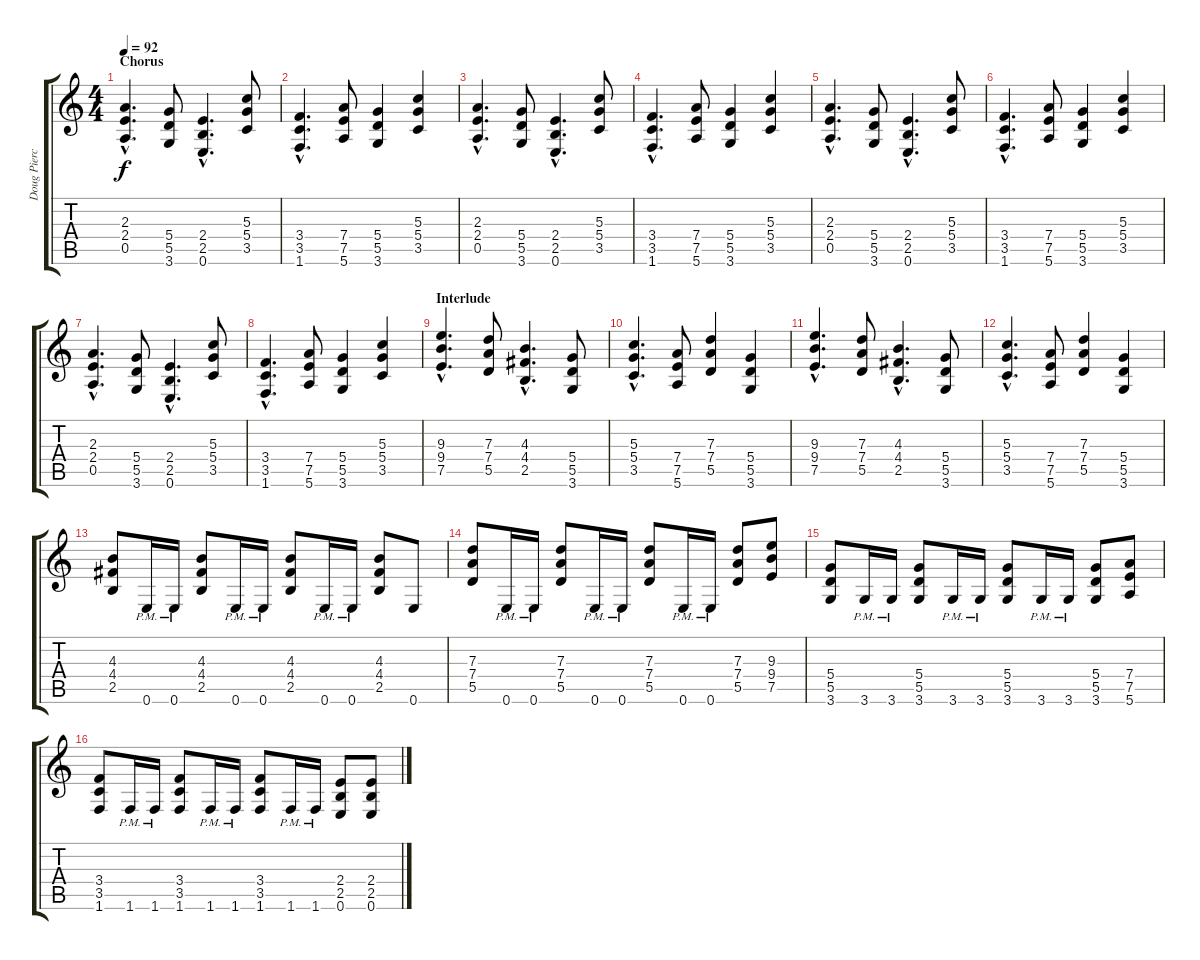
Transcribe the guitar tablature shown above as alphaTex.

\track ("Doug Piercy" "Doug Pierc") {instrument distortionguitar}
\staff {score tabs}
\tuning (E4 B3 G3 D3 A2 E2) {hide}
\ts (4 4)
\section ("" "Chorus")
\tempo 92
\clef g2
\ks c
(2.3{hac} 2.4{hac} 0.5{hac}).4{d dy f} (5.4 5.5 3.6).8 (2.4{hac} 2.5{hac} 0.6{hac}).4{d} (5.3 5.4 3.5).8 |
(3.4{hac} 3.5{hac} 1.6{hac}).4{d} (7.4 7.5 5.6).8 (5.4 5.5 3.6).4 (5.3 5.4 3.5).4 |
(2.3{hac} 2.4{hac} 0.5{hac}).4{d} (5.4 5.5 3.6).8 (2.4{hac} 2.5{hac} 0.6{hac}).4{d} (5.3 5.4 3.5).8 |
(3.4{hac} 3.5{hac} 1.6{hac}).4{d} (7.4 7.5 5.6).8 (5.4 5.5 3.6).4 (5.3 5.4 3.5).4 |
(2.3{hac} 2.4{hac} 0.5{hac}).4{d} (5.4 5.5 3.6).8 (2.4{hac} 2.5{hac} 0.6{hac}).4{d} (5.3 5.4 3.5).8 |
(3.4{hac} 3.5{hac} 1.6{hac}).4{d} (7.4 7.5 5.6).8 (5.4 5.5 3.6).4 (5.3 5.4 3.5).4 |
(2.3{hac} 2.4{hac} 0.5{hac}).4{d} (5.4 5.5 3.6).8 (2.4{hac} 2.5{hac} 0.6{hac}).4{d} (5.3 5.4 3.5).8 |
(3.4{hac} 3.5{hac} 1.6{hac}).4{d} (7.4 7.5 5.6).8 (5.4 5.5 3.6).4 (5.3 5.4 3.5).4 |
\section ("" "Interlude")
(9.3{hac} 9.4{hac} 7.5{hac}).4{d volume 13 balance 8} (7.3 7.4 5.5).8 (4.3{hac} 4.4{hac} 2.5{hac}).4{d} (5.4 5.5 3.6).8 |
(5.3{hac} 5.4{hac} 3.5{hac}).4{d} (7.4 7.5 5.6).8 (7.3 7.4 5.5).4 (5.4 5.5 3.6).4 |
(9.3{hac} 9.4{hac} 7.5{hac}).4{d} (7.3 7.4 5.5).8 (4.3{hac} 4.4{hac} 2.5{hac}).4{d} (5.4 5.5 3.6).8 |
(5.3{hac} 5.4{hac} 3.5{hac}).4{d} (7.4 7.5 5.6).8 (7.3 7.4 5.5).4 (5.4 5.5 3.6).4 |
(4.3 4.4 2.5).8 0.6{pm}.16 0.6{pm}.16 (4.3 4.4 2.5).8 0.6{pm}.16 0.6{pm}.16 (4.3 4.4 2.5).8 0.6{pm}.16 0.6{pm}.16 (4.3 4.4 2.5).8 0.6.8 |
(7.3 7.4 5.5).8 0.6{pm}.16 0.6{pm}.16 (7.3 7.4 5.5).8 0.6{pm}.16 0.6{pm}.16 (7.3 7.4 5.5).8 0.6{pm}.16 0.6{pm}.16 (7.3 7.4 5.5).8 (9.3 9.4 7.5).8 |
(5.4 5.5 3.6).8 3.6{pm}.16 3.6{pm}.16 (5.4 5.5 3.6).8 3.6{pm}.16 3.6{pm}.16 (5.4 5.5 3.6).8 3.6{pm}.16 3.6{pm}.16 (5.4 5.5 3.6).8 (7.4 7.5 5.6).8 |
(3.4 3.5 1.6).8 1.6{pm}.16 1.6{pm}.16 (3.4 3.5 1.6).8 1.6{pm}.16 1.6{pm}.16 (3.4 3.5 1.6).8 1.6{pm}.16 1.6{pm}.16 (2.4 2.5 0.6).8 (2.4 2.5 0.6).8
